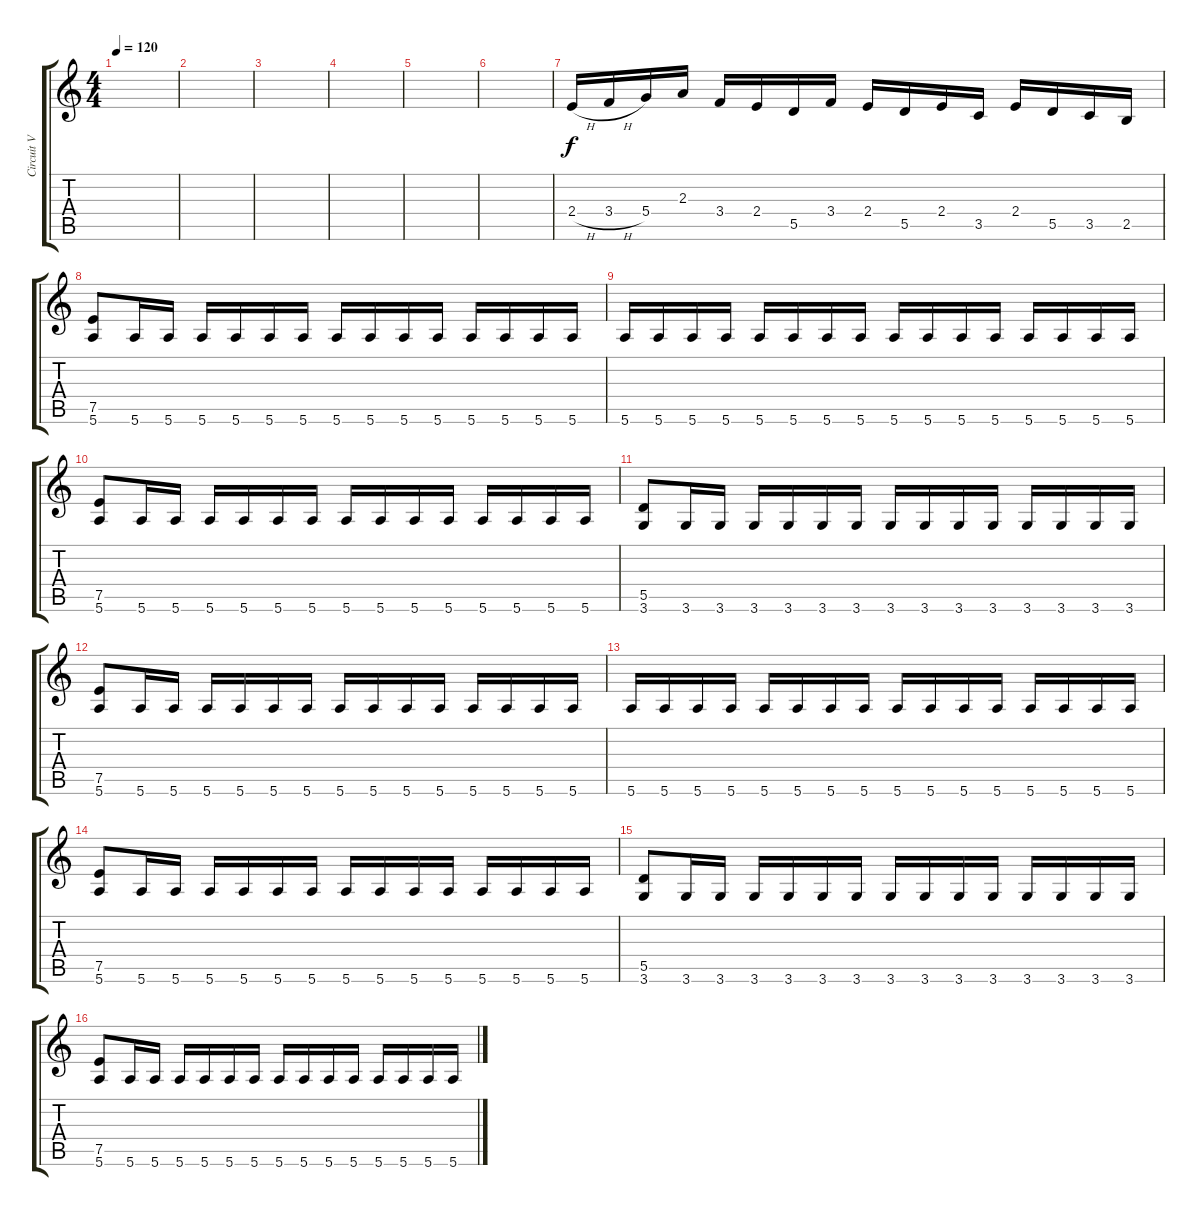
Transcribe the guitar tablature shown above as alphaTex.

\track ("Circuit V Panther" "Circuit V ") {instrument overdrivenguitar}
\staff {score tabs}
\tuning (E4 B3 G3 D3 A2 E2) {hide}
\ts (4 4)
\tempo 120
\clef g2
\ks c
|
|
|
|
|
|
2.4{h}.16 3.4{h}.16 5.4.16 2.3.16 3.4.16 2.4.16 5.5.16 3.4.16 2.4.16 5.5.16 2.4.16 3.5.16 2.4.16 5.5.16 3.5.16 2.5.16 |
(7.5 5.6).8 5.6.16 5.6.16 5.6.16 5.6.16 5.6.16 5.6.16 5.6.16 5.6.16 5.6.16 5.6.16 5.6.16 5.6.16 5.6.16 5.6.16 |
5.6.16 5.6.16 5.6.16 5.6.16 5.6.16 5.6.16 5.6.16 5.6.16 5.6.16 5.6.16 5.6.16 5.6.16 5.6.16 5.6.16 5.6.16 5.6.16 |
(7.5 5.6).8 5.6.16 5.6.16 5.6.16 5.6.16 5.6.16 5.6.16 5.6.16 5.6.16 5.6.16 5.6.16 5.6.16 5.6.16 5.6.16 5.6.16 |
(5.5 3.6).8 3.6.16 3.6.16 3.6.16 3.6.16 3.6.16 3.6.16 3.6.16 3.6.16 3.6.16 3.6.16 3.6.16 3.6.16 3.6.16 3.6.16 |
(7.5 5.6).8 5.6.16 5.6.16 5.6.16 5.6.16 5.6.16 5.6.16 5.6.16 5.6.16 5.6.16 5.6.16 5.6.16 5.6.16 5.6.16 5.6.16 |
5.6.16 5.6.16 5.6.16 5.6.16 5.6.16 5.6.16 5.6.16 5.6.16 5.6.16 5.6.16 5.6.16 5.6.16 5.6.16 5.6.16 5.6.16 5.6.16 |
(7.5 5.6).8 5.6.16 5.6.16 5.6.16 5.6.16 5.6.16 5.6.16 5.6.16 5.6.16 5.6.16 5.6.16 5.6.16 5.6.16 5.6.16 5.6.16 |
(5.5 3.6).8 3.6.16 3.6.16 3.6.16 3.6.16 3.6.16 3.6.16 3.6.16 3.6.16 3.6.16 3.6.16 3.6.16 3.6.16 3.6.16 3.6.16 |
(7.5 5.6).8 5.6.16 5.6.16 5.6.16 5.6.16 5.6.16 5.6.16 5.6.16 5.6.16 5.6.16 5.6.16 5.6.16 5.6.16 5.6.16 5.6.16
